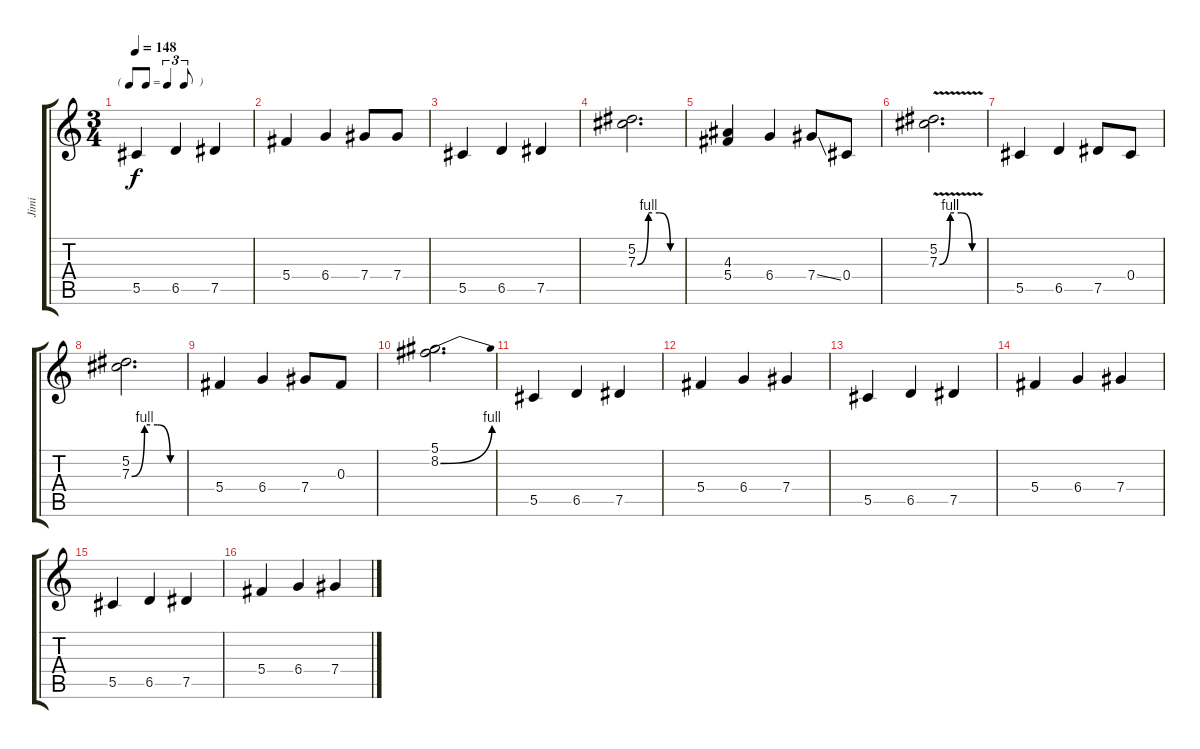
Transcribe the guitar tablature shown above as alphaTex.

\track ("Jimi" "Jimi") {instrument distortionguitar}
\staff {score tabs}
\tuning (Eb4 Bb3 Gb3 Db3 Ab2 Eb2) {hide}
\ts (3 4)
\tf triplet8th
\tempo 148
\clef g2
\ks c
5.5.4{dy f} 6.5.4 7.5.4 |
5.4.4 6.4.4 7.4.8 7.4.8 |
5.5.4 6.5.4 7.5.4 |
(5.2 7.3{be (custom 0 0 15 4 30 4 45 0 60 0)}).2{d} |
(4.3 5.4).4 6.4.4 7.4{ss}.8 0.4.8 |
(5.2{v} 7.3{be (custom 0 0 15 4 30 4 45 0 60 0) v}).2{d} |
5.5.4 6.5.4 7.5.8 0.4.8 |
(5.2 7.3{be (custom 0 0 15 4 30 4 45 0 60 0)}).2{d} |
5.4.4 6.4.4 7.4.8 0.3.8 |
(5.1 8.2{be (bend 0 0 60 4)}).2{d} |
5.5.4 6.5.4 7.5.4 |
5.4.4 6.4.4 7.4.4 |
5.5.4 6.5.4 7.5.4 |
5.4.4 6.4.4 7.4.4 |
5.5.4 6.5.4 7.5.4 |
5.4.4 6.4.4 7.4.4
